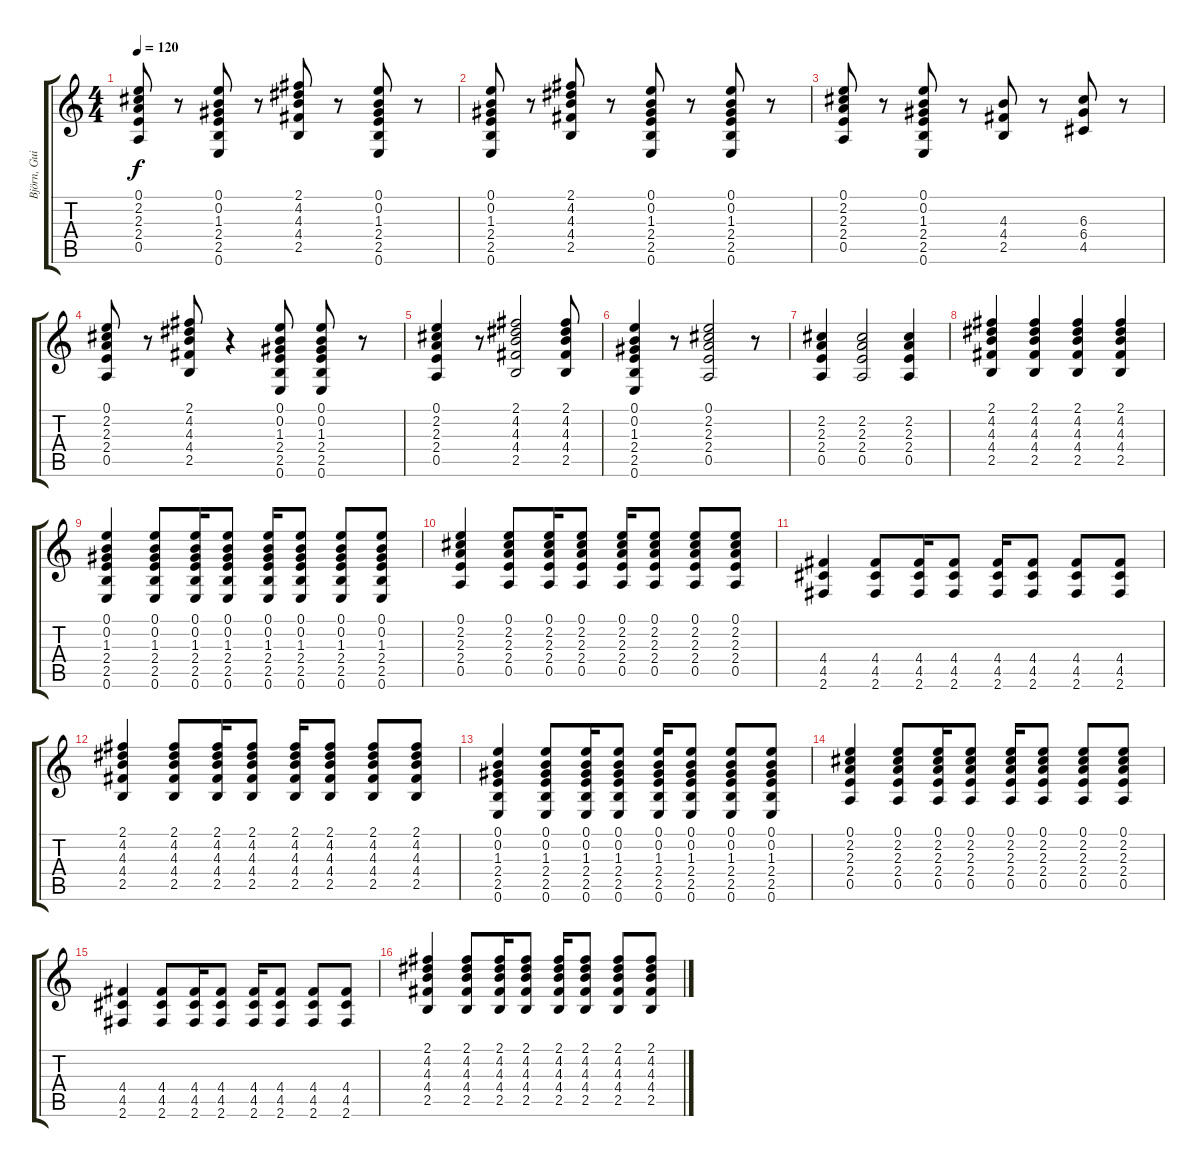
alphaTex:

\track ("Björn, Guitar" "Björn, Gui") {instrument acousticguitarnylon}
\staff {score tabs}
\tuning (E4 B3 G3 D3 A2 E2) {hide}
\ts (4 4)
\tempo 120
\clef g2
\ks c
(0.1 2.2 2.3 2.4 0.5).8{dy f} r.8 (0.1 0.2 1.3 2.4 2.5 0.6).8 r.8 (2.1 4.2 4.3 4.4 2.5).8 r.8 (0.1 0.2 1.3 2.4 2.5 0.6).8 r.8 |
(0.1 0.2 1.3 2.4 2.5 0.6).8 r.8 (2.1 4.2 4.3 4.4 2.5).8 r.8 (0.1 0.2 1.3 2.4 2.5 0.6).8 r.8 (0.1 0.2 1.3 2.4 2.5 0.6).8 r.8 |
(0.1 2.2 2.3 2.4 0.5).8 r.8 (0.1 0.2 1.3 2.4 2.5 0.6).8 r.8 (4.3 4.4 2.5).8 r.8 (6.3 6.4 4.5).8 r.8 |
(0.1 2.2 2.3 2.4 0.5).8 r.8 (2.1 4.2 4.3 4.4 2.5).8 r.4 (0.1 0.2 1.3 2.4 2.5 0.6).8 (0.1 0.2 1.3 2.4 2.5 0.6).8 r.8 |
(0.1 2.2 2.3 2.4 0.5).4 r.8 (2.1 4.2 4.3 4.4 2.5).2 (2.1 4.2 4.3 4.4 2.5).8 |
(0.1 0.2 1.3 2.4 2.5 0.6).4 r.8 (0.1 2.2 2.3 2.4 0.5).2 r.8 |
(2.2 2.3 2.4 0.5).4 (2.2 2.3 2.4 0.5).2 (2.2 2.3 2.4 0.5).4 |
(2.1 4.2 4.3 4.4 2.5).4 (2.1 4.2 4.3 4.4 2.5).4 (2.1 4.2 4.3 4.4 2.5).4 (2.1 4.2 4.3 4.4 2.5).4 |
(0.1 0.2 1.3 2.4 2.5 0.6).4 (0.1 0.2 1.3 2.4 2.5 0.6).8 (0.1 0.2 1.3 2.4 2.5 0.6).16 (0.1 0.2 1.3 2.4 2.5 0.6).8 (0.1 0.2 1.3 2.4 2.5 0.6).16 (0.1 0.2 1.3 2.4 2.5 0.6).8 (0.1 0.2 1.3 2.4 2.5 0.6).8 (0.1 0.2 1.3 2.4 2.5 0.6).8 |
(0.1 2.2 2.3 2.4 0.5).4 (0.1 2.2 2.3 2.4 0.5).8 (0.1 2.2 2.3 2.4 0.5).16 (0.1 2.2 2.3 2.4 0.5).8 (0.1 2.2 2.3 2.4 0.5).16 (0.1 2.2 2.3 2.4 0.5).8 (0.1 2.2 2.3 2.4 0.5).8 (0.1 2.2 2.3 2.4 0.5).8 |
(4.4 4.5 2.6).4 (4.4 4.5 2.6).8 (4.4 4.5 2.6).16 (4.4 4.5 2.6).8 (4.4 4.5 2.6).16 (4.4 4.5 2.6).8 (4.4 4.5 2.6).8 (4.4 4.5 2.6).8 |
(2.1 4.2 4.3 4.4 2.5).4 (2.1 4.2 4.3 4.4 2.5).8 (2.1 4.2 4.3 4.4 2.5).16 (2.1 4.2 4.3 4.4 2.5).8 (2.1 4.2 4.3 4.4 2.5).16 (2.1 4.2 4.3 4.4 2.5).8 (2.1 4.2 4.3 4.4 2.5).8 (2.1 4.2 4.3 4.4 2.5).8 |
(0.1 0.2 1.3 2.4 2.5 0.6).4 (0.1 0.2 1.3 2.4 2.5 0.6).8 (0.1 0.2 1.3 2.4 2.5 0.6).16 (0.1 0.2 1.3 2.4 2.5 0.6).8 (0.1 0.2 1.3 2.4 2.5 0.6).16 (0.1 0.2 1.3 2.4 2.5 0.6).8 (0.1 0.2 1.3 2.4 2.5 0.6).8 (0.1 0.2 1.3 2.4 2.5 0.6).8 |
(0.1 2.2 2.3 2.4 0.5).4 (0.1 2.2 2.3 2.4 0.5).8 (0.1 2.2 2.3 2.4 0.5).16 (0.1 2.2 2.3 2.4 0.5).8 (0.1 2.2 2.3 2.4 0.5).16 (0.1 2.2 2.3 2.4 0.5).8 (0.1 2.2 2.3 2.4 0.5).8 (0.1 2.2 2.3 2.4 0.5).8 |
(4.4 4.5 2.6).4 (4.4 4.5 2.6).8 (4.4 4.5 2.6).16 (4.4 4.5 2.6).8 (4.4 4.5 2.6).16 (4.4 4.5 2.6).8 (4.4 4.5 2.6).8 (4.4 4.5 2.6).8 |
(2.1 4.2 4.3 4.4 2.5).4 (2.1 4.2 4.3 4.4 2.5).8 (2.1 4.2 4.3 4.4 2.5).16 (2.1 4.2 4.3 4.4 2.5).8 (2.1 4.2 4.3 4.4 2.5).16 (2.1 4.2 4.3 4.4 2.5).8 (2.1 4.2 4.3 4.4 2.5).8 (2.1 4.2 4.3 4.4 2.5).8
